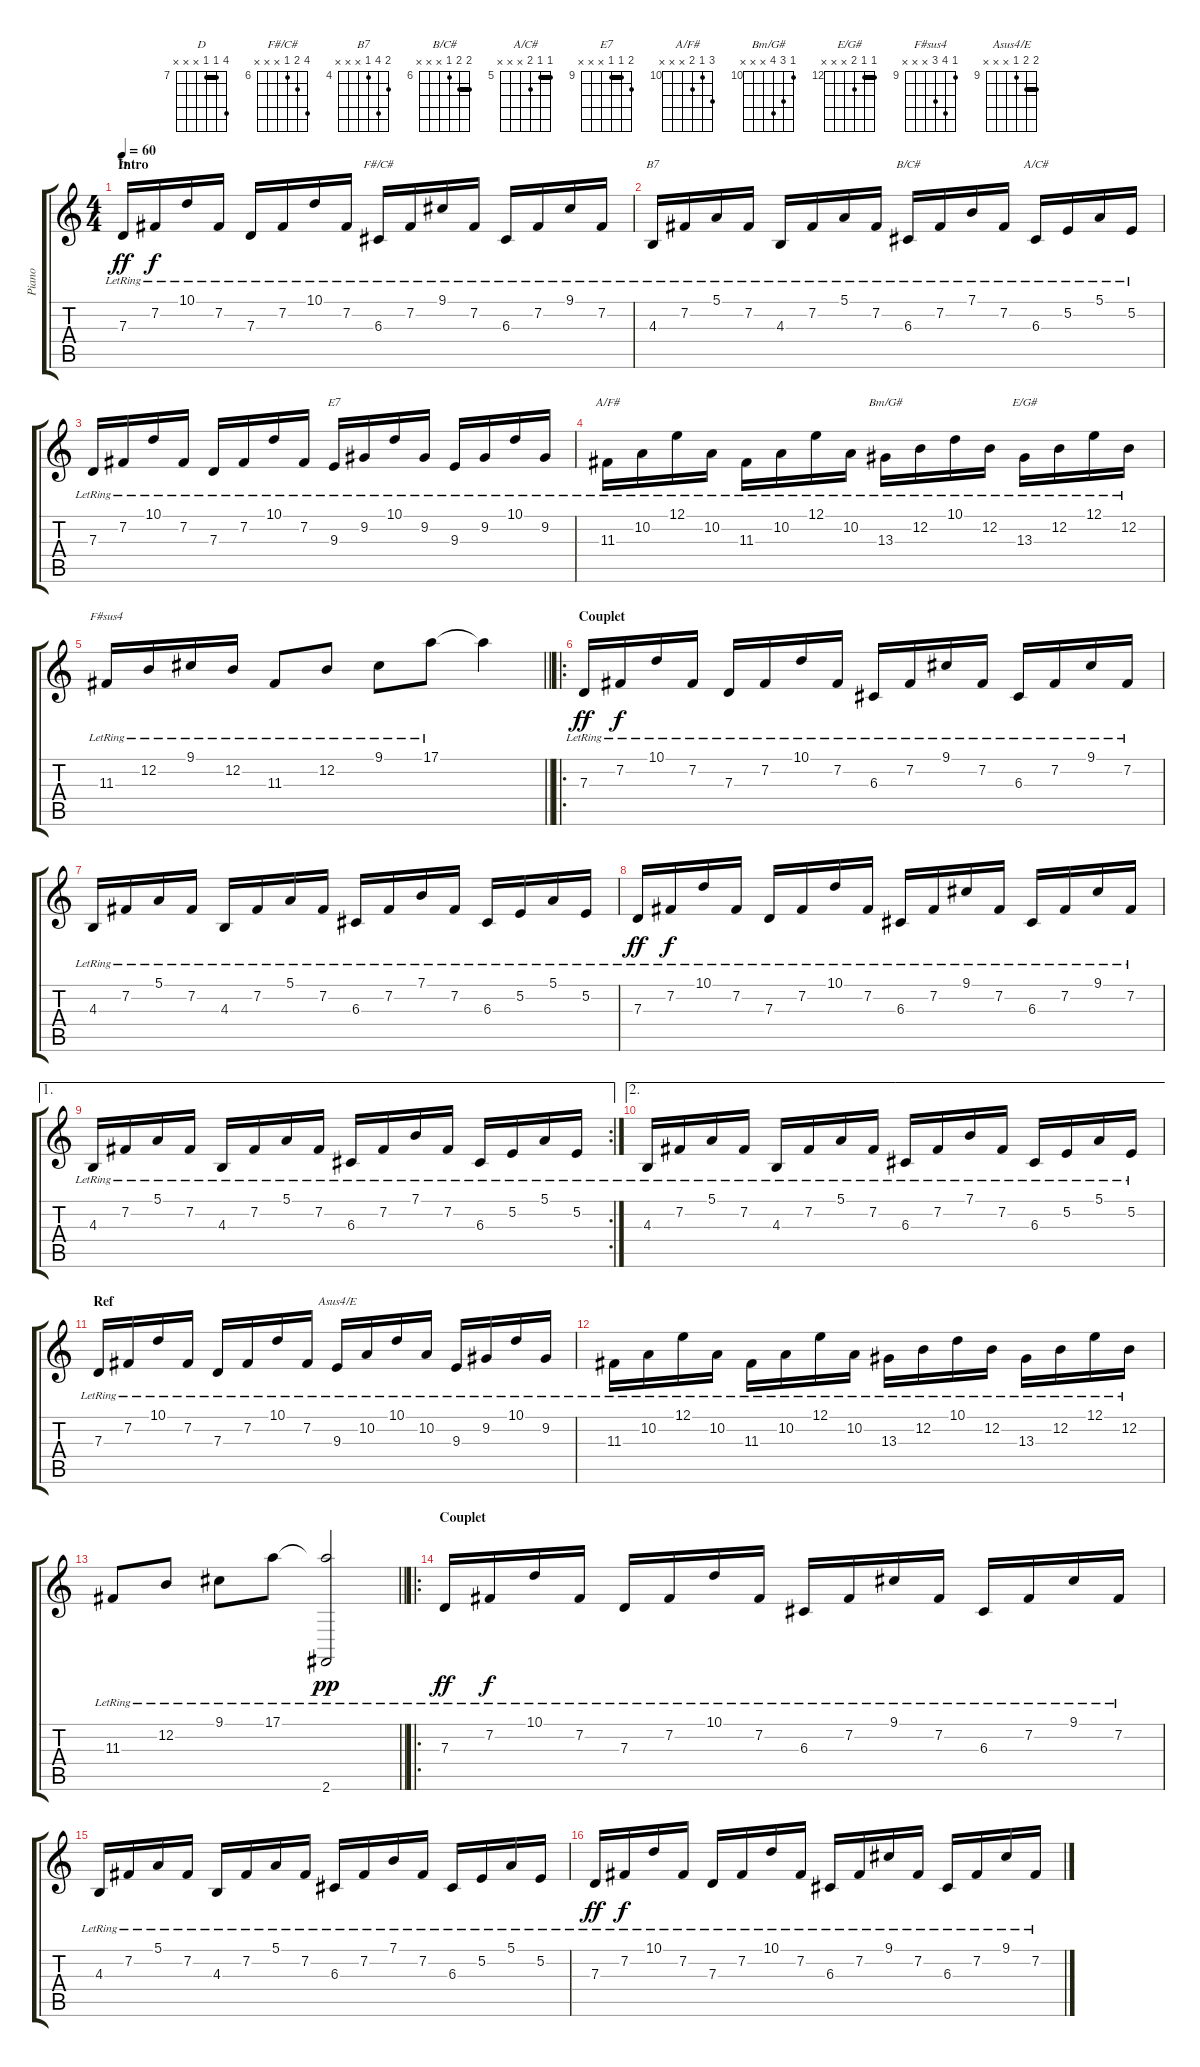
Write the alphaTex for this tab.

\track ("Piano" "Piano") {instrument acousticgrandpiano}
\staff {score tabs}
\tuning (E4 B3 G3 D3 A2 E2) {hide}
\chord ("D" 10 7 7 x x x) {firstfret 7 barre 7}
\chord ("F#/C#" 9 7 6 x x x) {firstfret 6}
\chord ("B7" 5 7 4 x x x) {firstfret 4}
\chord ("B/C#" 7 7 6 x x x) {firstfret 6 barre 7}
\chord ("A/C#" 5 5 6 x x x) {firstfret 5 barre 5}
\chord ("E7" 10 9 9 x x x) {firstfret 9 barre 9}
\chord ("A/F#" 12 10 11 x x x) {firstfret 10}
\chord ("Bm/G#" 10 12 13 x x x) {firstfret 10}
\chord ("E/G#" 12 12 13 x x x) {firstfret 12 barre 12}
\chord ("F#sus4" 9 12 11 x x x) {firstfret 9}
\chord ("Asus4/E" 10 10 9 x x x) {firstfret 9 barre 10}
\ts (4 4)
\section ("" "Intro")
\tempo 60
\clef g2
\ks c
7.3{lr}.16{ch "D" dy ff instrument acousticgrandpiano} 7.2{lr}.16{dy f} 10.1{lr}.16 7.2{lr}.16 7.3{lr}.16 7.2{lr}.16 10.1{lr}.16 7.2{lr}.16 6.3{lr}.16{ch "F#/C#"} 7.2{lr}.16 9.1{lr}.16 7.2{lr}.16 6.3{lr}.16 7.2{lr}.16 9.1{lr}.16 7.2{lr}.16 |
4.3{lr}.16{ch "B7"} 7.2{lr}.16 5.1{lr}.16 7.2{lr}.16 4.3{lr}.16 7.2{lr}.16 5.1{lr}.16 7.2{lr}.16 6.3{lr}.16{ch "B/C#"} 7.2{lr}.16 7.1{lr}.16 7.2{lr}.16 6.3{lr}.16{ch "A/C#"} 5.2{lr}.16 5.1{lr}.16 5.2{lr}.16 |
7.3{lr}.16 7.2{lr}.16 10.1{lr}.16 7.2{lr}.16 7.3{lr}.16 7.2{lr}.16 10.1{lr}.16 7.2{lr}.16 9.3{lr}.16{ch "E7"} 9.2{lr}.16 10.1{lr}.16 9.2{lr}.16 9.3{lr}.16 9.2{lr}.16 10.1{lr}.16 9.2{lr}.16 |
11.3{lr}.16{ch "A/F#"} 10.2{lr}.16 12.1{lr}.16 10.2{lr}.16 11.3{lr}.16 10.2{lr}.16 12.1{lr}.16 10.2{lr}.16 13.3{lr}.16{ch "Bm/G#"} 12.2{lr}.16 10.1{lr}.16 12.2{lr}.16 13.3{lr}.16{ch "E/G#"} 12.2{lr}.16 12.1{lr}.16 12.2{lr}.16 |
\barLineRight lightlight
11.3{lr}.16{ch "F#sus4"} 12.2{lr}.16 9.1{lr}.16 12.2{lr}.16 11.3{lr}.8 12.2{lr}.8 9.1{lr}.8 17.1{lr}.8 17.1{t}.4 |
\ro
\section ("" "Couplet")
7.3{lr}.16{dy ff} 7.2{lr}.16{dy f} 10.1{lr}.16 7.2{lr}.16 7.3{lr}.16 7.2{lr}.16 10.1{lr}.16 7.2{lr}.16 6.3{lr}.16 7.2{lr}.16 9.1{lr}.16 7.2{lr}.16 6.3{lr}.16 7.2{lr}.16 9.1{lr}.16 7.2{lr}.16 |
4.3{lr}.16 7.2{lr}.16 5.1{lr}.16 7.2{lr}.16 4.3{lr}.16 7.2{lr}.16 5.1{lr}.16 7.2{lr}.16 6.3{lr}.16 7.2{lr}.16 7.1{lr}.16 7.2{lr}.16 6.3{lr}.16 5.2{lr}.16 5.1{lr}.16 5.2{lr}.16 |
7.3{lr}.16{dy ff} 7.2{lr}.16{dy f} 10.1{lr}.16 7.2{lr}.16 7.3{lr}.16 7.2{lr}.16 10.1{lr}.16 7.2{lr}.16 6.3{lr}.16 7.2{lr}.16 9.1{lr}.16 7.2{lr}.16 6.3{lr}.16 7.2{lr}.16 9.1{lr}.16 7.2{lr}.16 |
\ae 1
\rc 2
4.3{lr}.16 7.2{lr}.16 5.1{lr}.16 7.2{lr}.16 4.3{lr}.16 7.2{lr}.16 5.1{lr}.16 7.2{lr}.16 6.3{lr}.16 7.2{lr}.16 7.1{lr}.16 7.2{lr}.16 6.3{lr}.16 5.2{lr}.16 5.1{lr}.16 5.2{lr}.16 |
\ae 2
4.3{lr}.16 7.2{lr}.16 5.1{lr}.16 7.2{lr}.16 4.3{lr}.16 7.2{lr}.16 5.1{lr}.16 7.2{lr}.16 6.3{lr}.16 7.2{lr}.16 7.1{lr}.16 7.2{lr}.16 6.3{lr}.16 5.2{lr}.16 5.1{lr}.16 5.2{lr}.16 |
\section ("" "Ref")
7.3{lr}.16 7.2{lr}.16 10.1{lr}.16 7.2{lr}.16 7.3{lr}.16 7.2{lr}.16 10.1{lr}.16 7.2{lr}.16 9.3{lr}.16{ch "Asus4/E"} 10.2{lr}.16 10.1{lr}.16 10.2{lr}.16 9.3{lr}.16 9.2{lr}.16 10.1{lr}.16 9.2{lr}.16 |
11.3{lr}.16 10.2{lr}.16 12.1{lr}.16 10.2{lr}.16 11.3{lr}.16 10.2{lr}.16 12.1{lr}.16 10.2{lr}.16 13.3{lr}.16 12.2{lr}.16 10.1{lr}.16 12.2{lr}.16 13.3{lr}.16 12.2{lr}.16 12.1{lr}.16 12.2{lr}.16 |
\barLineRight lightlight
11.3{lr}.8 12.2{lr}.8 9.1{lr}.8 17.1{lr}.8 (17.1{t} 2.6{lr}).2{dy pp} |
\ro
\section ("" "Couplet")
7.3{lr}.16{dy ff} 7.2{lr}.16{dy f} 10.1{lr}.16 7.2{lr}.16 7.3{lr}.16 7.2{lr}.16 10.1{lr}.16 7.2{lr}.16 6.3{lr}.16 7.2{lr}.16 9.1{lr}.16 7.2{lr}.16 6.3{lr}.16 7.2{lr}.16 9.1{lr}.16 7.2{lr}.16 |
4.3{lr}.16 7.2{lr}.16 5.1{lr}.16 7.2{lr}.16 4.3{lr}.16 7.2{lr}.16 5.1{lr}.16 7.2{lr}.16 6.3{lr}.16 7.2{lr}.16 7.1{lr}.16 7.2{lr}.16 6.3{lr}.16 5.2{lr}.16 5.1{lr}.16 5.2{lr}.16 |
7.3{lr}.16{dy ff} 7.2{lr}.16{dy f} 10.1{lr}.16 7.2{lr}.16 7.3{lr}.16 7.2{lr}.16 10.1{lr}.16 7.2{lr}.16 6.3{lr}.16 7.2{lr}.16 9.1{lr}.16 7.2{lr}.16 6.3{lr}.16 7.2{lr}.16 9.1{lr}.16 7.2{lr}.16
